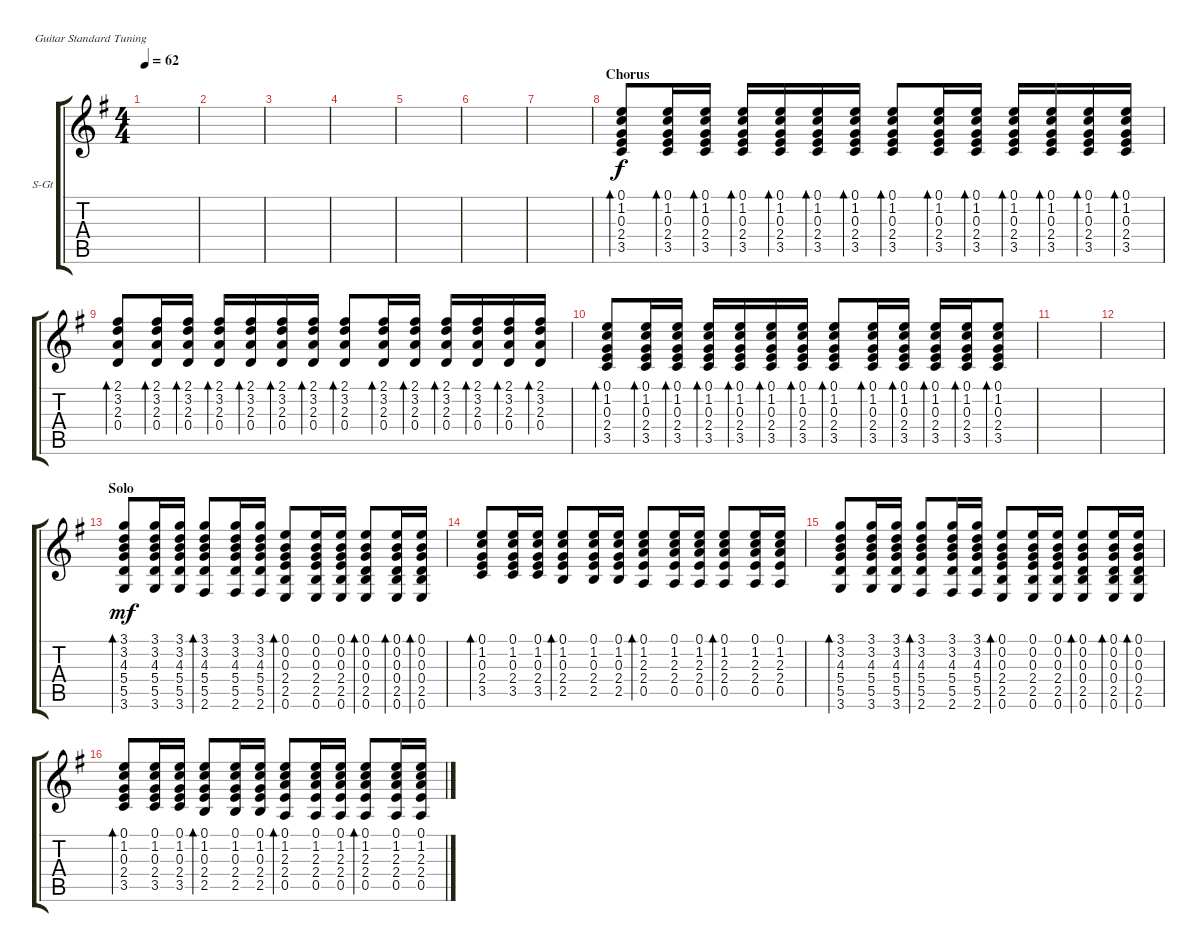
\defaultSystemsLayout 4
\bracketExtendMode groupsimilarinstruments
\firstSystemTrackNameOrientation horizontal
\otherSystemsTrackNameOrientation horizontal
\track ("Acoustic Guitar 2" "S-Gt") {instrument acousticguitarsteel}
\staff {score tabs}
\tuning (E4 B3 G3 D3 A2 E2)
\ts (4 4)
\tempo 62
\clef g2
\scale
0.333333
\ks g
|
\scale
0.333333 |
\scale
0.333333 |
\scale
0.333333 |
\scale
0.333333 |
\scale
0.333333 |
\scale
0.333333 |
\section ("" "Chorus")
\scale
0.333333 (3.5 2.4 0.3 1.2 0.1).8{bd 37 dy f} (3.5 2.4 0.3 1.2 0.1).16{bd 37} (3.5 2.4 0.3 1.2 0.1).16{bd 37} (3.5 2.4 0.3 1.2 0.1).16{bd 37} (3.5 2.4 0.3 1.2 0.1).16{bd 37} (3.5 2.4 0.3 1.2 0.1).16{bd 37} (3.5 2.4 0.3 1.2 0.1).16{bd 37} (3.5 2.4 0.3 1.2 0.1).8{bd 37} (3.5 2.4 0.3 1.2 0.1).16{bd 37} (3.5 2.4 0.3 1.2 0.1).16{bd 37} (3.5 2.4 0.3 1.2 0.1).16{bd 37} (3.5 2.4 0.3 1.2 0.1).16{bd 37} (3.5 2.4 0.3 1.2 0.1).16{bd 37} (3.5 2.4 0.3 1.2 0.1).16{bd 37} |
\scale
0.333333 (2.1 3.2 2.3 0.4).8{bd 36} (2.1 3.2 2.3 0.4).16{bd 36} (2.1 3.2 2.3 0.4).16{bd 36} (2.1 3.2 2.3 0.4).16{bd 36} (2.1 3.2 2.3 0.4).16{bd 36} (2.1 3.2 2.3 0.4).16{bd 36} (2.1 3.2 2.3 0.4).16{bd 36} (2.1 3.2 2.3 0.4).8{bd 36} (2.1 3.2 2.3 0.4).16{bd 36} (2.1 3.2 2.3 0.4).16{bd 36} (2.1 3.2 2.3 0.4).16{bd 36} (2.1 3.2 2.3 0.4).16{bd 36} (2.1 3.2 2.3 0.4).16{bd 36} (2.1 3.2 2.3 0.4).16{bd 36} |
\scale
0.333333 (3.5 2.4 0.3 1.2 0.1).8{bd 37} (3.5 2.4 0.3 1.2 0.1).16{bd 37} (3.5 2.4 0.3 1.2 0.1).16{bd 37} (3.5 2.4 0.3 1.2 0.1).16{bd 37} (3.5 2.4 0.3 1.2 0.1).16{bd 37} (3.5 2.4 0.3 1.2 0.1).16{bd 37} (3.5 2.4 0.3 1.2 0.1).16{bd 37} (3.5 2.4 0.3 1.2 0.1).8{bd 37} (3.5 2.4 0.3 1.2 0.1).16{bd 37} (3.5 2.4 0.3 1.2 0.1).16{bd 37} (3.5 2.4 0.3 1.2 0.1).16{bd 37} (3.5 2.4 0.3 1.2 0.1).16{bd 37} (3.5 2.4 0.3 1.2 0.1).8{bd 37} |
\scale
0.333333 |
\scale
0.333333 |
\section ("" "Solo")
\scale
0.333333 (3.6 5.5 5.4 4.3 3.2 3.1).8{bd 54 dy mf} (3.6 5.5 5.4 4.3 3.2 3.1).16 (3.6 5.5 5.4 4.3 3.2 3.1).16 (2.6 5.5 5.4 4.3 3.2 3.1).8{bd 54} (2.6 5.5 5.4 4.3 3.2 3.1).16 (2.6 5.5 5.4 4.3 3.2 3.1).16 (0.6 2.5 2.4 0.3 0.2 0.1).8{bd 54} (0.6 2.5 2.4 0.3 0.2 0.1).16 (0.6 2.5 2.4 0.3 0.2 0.1).16 (0.6 2.5 0.4 0.3 0.2 0.1).8{bd 54} (0.6 2.5 0.4 0.3 0.2 0.1).16{bd 54} (0.6 2.5 0.4 0.3 0.2 0.1).16{bd 54} |
\scale
0.333333 (3.5 2.4 0.3 1.2 0.1).8{bd 53} (3.5 2.4 0.3 1.2 0.1).16 (3.5 2.4 0.3 1.2 0.1).16 (2.5 2.4 0.3 1.2 0.1).8{bd 53} (2.5 2.4 0.3 1.2 0.1).16 (2.5 2.4 0.3 1.2 0.1).16 (0.5 2.4 2.3 1.2 0.1).8{bd 53} (0.5 2.4 2.3 1.2 0.1).16 (0.5 2.4 2.3 1.2 0.1).16 (0.5 2.4 2.3 1.2 0.1).8{bd 53} (0.5 2.4 2.3 1.2 0.1).16 (0.5 2.4 2.3 1.2 0.1).16 |
\scale
0.333333 (3.6 5.5 5.4 4.3 3.2 3.1).8{bd 54} (3.6 5.5 5.4 4.3 3.2 3.1).16 (3.6 5.5 5.4 4.3 3.2 3.1).16 (2.6 5.5 5.4 4.3 3.2 3.1).8{bd 54} (2.6 5.5 5.4 4.3 3.2 3.1).16 (2.6 5.5 5.4 4.3 3.2 3.1).16 (0.6 2.5 2.4 0.3 0.2 0.1).8{bd 54} (0.6 2.5 2.4 0.3 0.2 0.1).16 (0.6 2.5 2.4 0.3 0.2 0.1).16 (0.6 2.5 0.4 0.3 0.2 0.1).8{bd 54} (0.6 2.5 0.4 0.3 0.2 0.1).16{bd 54} (0.6 2.5 0.4 0.3 0.2 0.1).16{bd 54} |
\scale
0.333333 (3.5 2.4 0.3 1.2 0.1).8{bd 53} (3.5 2.4 0.3 1.2 0.1).16 (3.5 2.4 0.3 1.2 0.1).16 (2.5 2.4 0.3 1.2 0.1).8{bd 53} (2.5 2.4 0.3 1.2 0.1).16 (2.5 2.4 0.3 1.2 0.1).16 (0.5 2.4 2.3 1.2 0.1).8{bd 53} (0.5 2.4 2.3 1.2 0.1).16 (0.5 2.4 2.3 1.2 0.1).16 (0.5 2.4 2.3 1.2 0.1).8{bd 53} (0.5 2.4 2.3 1.2 0.1).16 (0.5 2.4 2.3 1.2 0.1).16
